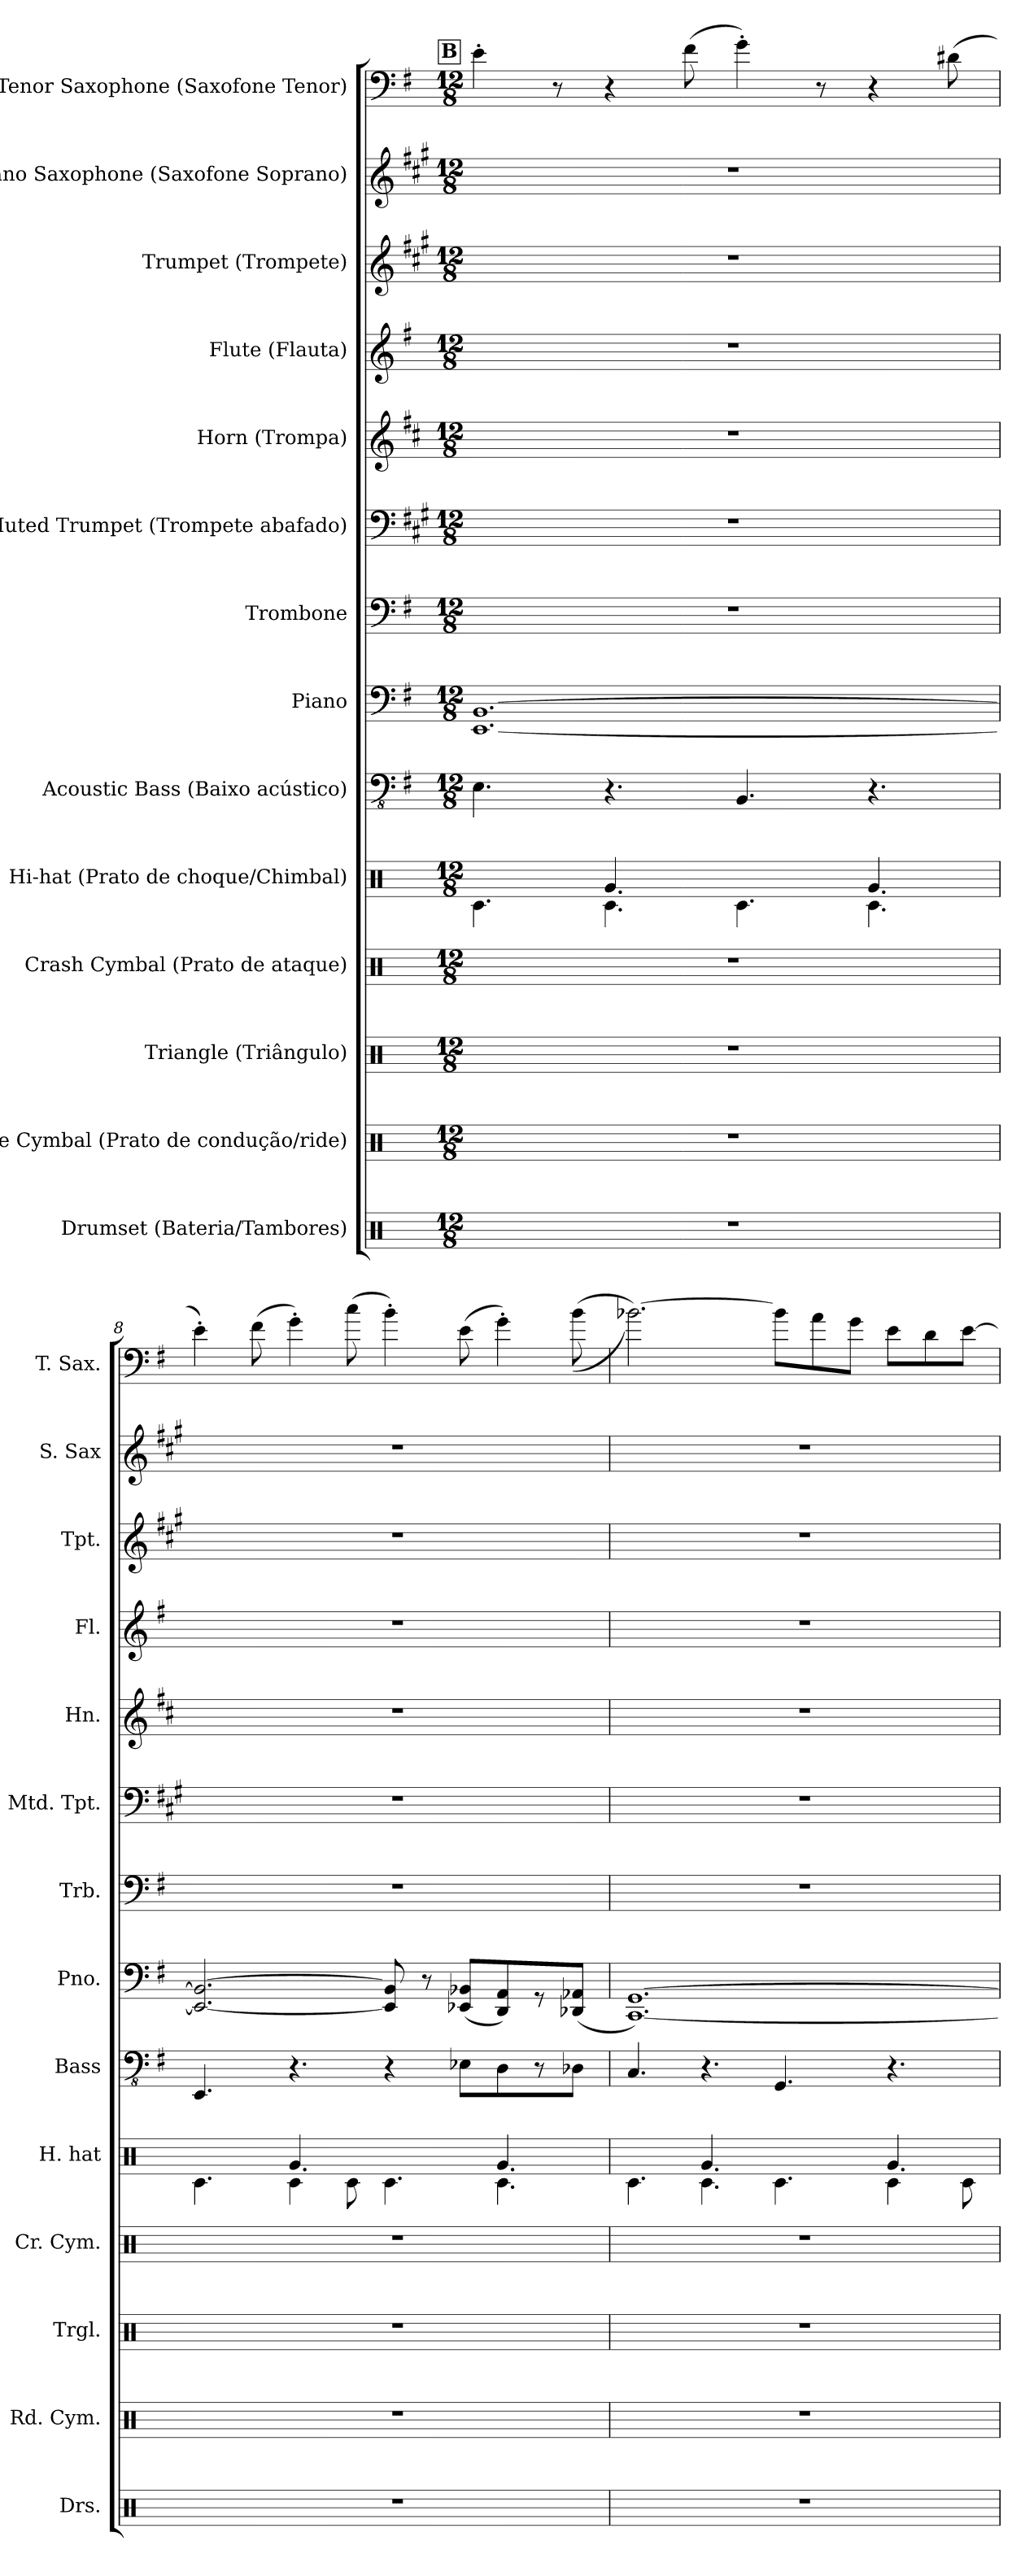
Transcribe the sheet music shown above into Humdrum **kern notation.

**kern	**kern	**kern	**kern	**kern	**kern	**kern	**kern	**kern	**kern	**kern	**kern	**kern	**kern
*part14	*part13	*part12	*part11	*part10	*part9	*part8	*part7	*part6	*part5	*part4	*part3	*part2	*part1
*staff14	*staff13	*staff12	*staff11	*staff10	*staff9	*staff8	*staff7	*staff6	*staff5	*staff4	*staff3	*staff2	*staff1
*I"Drumset (Bateria/Tambores)	*I"Ride Cymbal (Prato de condução/ride)	*I"Triangle (Triângulo)	*I"Crash Cymbal (Prato de ataque)	*I"Hi-hat (Prato de choque/Chimbal)	*I"Acoustic Bass (Baixo acústico)	*I"Piano	*I"Trombone	*I"Muted Trumpet (Trompete abafado)	*I"Horn (Trompa)	*I"Flute (Flauta)	*I"Trumpet (Trompete)	*I"Soprano Saxophone (Saxofone Soprano)	*I"Tenor Saxophone (Saxofone Tenor)
*I'Drs.	*I'Rd. Cym.	*I'Trgl.	*I'Cr. Cym.	*I'H. hat	*I'Bass	*I'Pno.	*I'Trb.	*I'Mtd. Tpt.	*I'Hn.	*I'Fl.	*I'Tpt.	*I'S. Sax	*I'T. Sax.
*clefX	*clefX	*clefX	*clefX	*clefX	*clefFv4	*clefF4	*clefF4	*clefF4	*clefG2	*clefG2	*clefG2	*clefG2	*clefF4
*	*	*	*	*	*	*	*	*ITrd1c2	*ITrd4c7	*	*ITrd1c2	*ITrd1c2	*ITrd8c14
*k[]	*k[]	*k[]	*k[]	*k[]	*k[f#]	*k[f#]	*k[f#]	*k[f#]	*k[f#]	*k[f#]	*k[f#]	*k[f#]	*k[f#]
*M12/8	*M12/8	*M12/8	*M12/8	*M12/8	*M12/8	*M12/8	*M12/8	*M12/8	*M12/8	*M12/8	*M12/8	*M12/8	*M12/8
!!LO:REH:place=s1:a:B:fs=13.1992:t=B
=7	=7	=7	=7	=7	=7	=7	=7	=7	=7	=7	=7	=7	=7
*	*	*	*	*^	*	*	*	*	*	*	*	*	*
1.r	1.r	1.r	1.r	4.Rc\	4.ryy	4.EE\	[1.EE [1.BB	1.r	1.r	1.r	1.r	1.r	1.r	4E'\
.	.	.	.	.	.	.	.	.	.	.	.	.	.	8r
.	.	.	.	4.Rc\	4.Rg/	4.r	.	.	.	.	.	.	.	4r
.	.	.	.	.	.	.	.	.	.	.	.	.	.	(8F#\
.	.	.	.	4.Rc\	4.ryy	4.BBB/	.	.	.	.	.	.	.	4G'\)
.	.	.	.	.	.	.	.	.	.	.	.	.	.	8r
.	.	.	.	4.Rc\	4.Rg/	4.r	.	.	.	.	.	.	.	4r
.	.	.	.	.	.	.	.	.	.	.	.	.	.	(8D#X\
!!LO:PB:g=z
=8	=8	=8	=8	=8	=8	=8	=8	=8	=8	=8	=8	=8	=8	=8
1.r	1.r	1.r	1.r	4.Rc\	4.ryy	4.EEE/	2.EE/_ 2.BB/_	1.r	1.r	1.r	1.r	1.r	1.r	4E'\)
.	.	.	.	.	.	.	.	.	.	.	.	.	.	(8F#\
.	.	.	.	4Rc\	4.Rg/	4.r	.	.	.	.	.	.	.	4G'\)
.	.	.	.	8Rc\	.	.	.	.	.	.	.	.	.	(8c\
.	.	.	.	4.Rc\	4.ryy	4r	8EE/] 8BB/]	.	.	.	.	.	.	4B'\)
.	.	.	.	.	.	.	8r	.	.	.	.	.	.	.
.	.	.	.	.	.	8EE-X\L	(8EE-X/ 8BB-X/L	.	.	.	.	.	.	(8E\
.	.	.	.	4.Rc\	4.Rg/	8DD\	8DD/ 8AA/)	.	.	.	.	.	.	4G'\)
.	.	.	.	.	.	8r	8r	.	.	.	.	.	.	.
.	.	.	.	.	.	8DD-X\J	(8DD-X/ 8AA-X/J	.	.	.	.	.	.	((8B\
=9	=9	=9	=9	=9	=9	=9	=9	=9	=9	=9	=9	=9	=9	=9
1.r	1.r	1.r	1.r	4.Rc\	4.ryy	4.CC/	[1.CC [1.GG)	1.r	1.r	1.r	1.r	1.r	1.r	[2.B-X\))
.	.	.	.	4.Rc\	4.Rg/	4.r	.	.	.	.	.	.	.	.
.	.	.	.	4.Rc\	4.ryy	4.GGG/	.	.	.	.	.	.	.	8B-\L]
.	.	.	.	.	.	.	.	.	.	.	.	.	.	8A\
.	.	.	.	.	.	.	.	.	.	.	.	.	.	8G\J
.	.	.	.	4Rc\	4.Rg/	4.r	.	.	.	.	.	.	.	8E\L
.	.	.	.	.	.	.	.	.	.	.	.	.	.	8D\
.	.	.	.	8Rc\	.	.	.	.	.	.	.	.	.	[8E\J
*	*	*	*	*v	*v	*	*	*	*	*	*	*	*	*
=	=	=	=	=	=	=	=	=	=	=	=	=	=
*-	*-	*-	*-	*-	*-	*-	*-	*-	*-	*-	*-	*-	*-
